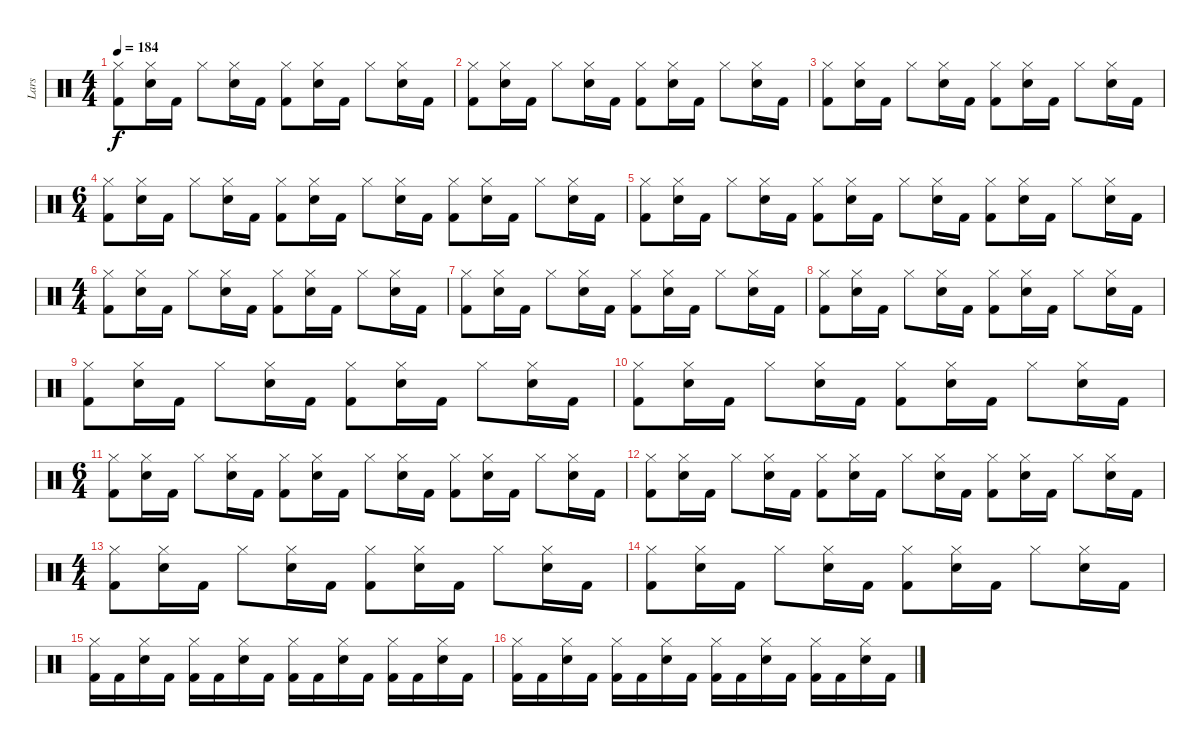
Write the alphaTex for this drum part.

\track ("Lars" "Lars") {instrument percussion}
\staff {score}
\articulation defaults
\ts (4 4)
\tempo 184
\clef neutral
\ks c
("Kick (hit) 2" "Hi-Hat (closed)").8{dy f} ("Snare (hit) 2" "Hi-Hat (closed)").16 "Kick (hit) 2".16 "Hi-Hat (closed)".8 ("Snare (hit) 2" "Hi-Hat (closed)").16 "Kick (hit) 2".16 ("Kick (hit) 2" "Hi-Hat (closed)").8 ("Snare (hit) 2" "Hi-Hat (closed)").16 "Kick (hit) 2".16 "Hi-Hat (closed)".8 ("Snare (hit) 2" "Hi-Hat (closed)").16 "Kick (hit) 2".16 |
("Kick (hit) 2" "Hi-Hat (closed)").8 ("Snare (hit) 2" "Hi-Hat (closed)").16 "Kick (hit) 2".16 "Hi-Hat (closed)".8 ("Snare (hit) 2" "Hi-Hat (closed)").16 "Kick (hit) 2".16 ("Kick (hit) 2" "Hi-Hat (closed)").8 ("Snare (hit) 2" "Hi-Hat (closed)").16 "Kick (hit) 2".16 "Hi-Hat (closed)".8 ("Snare (hit) 2" "Hi-Hat (closed)").16 "Kick (hit) 2".16 |
("Kick (hit) 2" "Hi-Hat (closed)").8 ("Snare (hit) 2" "Hi-Hat (closed)").16 "Kick (hit) 2".16 "Hi-Hat (closed)".8 ("Snare (hit) 2" "Hi-Hat (closed)").16 "Kick (hit) 2".16 ("Kick (hit) 2" "Hi-Hat (closed)").8 ("Snare (hit) 2" "Hi-Hat (closed)").16 "Kick (hit) 2".16 "Hi-Hat (closed)".8 ("Snare (hit) 2" "Hi-Hat (closed)").16 "Kick (hit) 2".16 |
\ts (6 4)
("Kick (hit) 2" "Hi-Hat (closed)").8 ("Snare (hit) 2" "Hi-Hat (closed)").16 "Kick (hit) 2".16 "Hi-Hat (closed)".8 ("Snare (hit) 2" "Hi-Hat (closed)").16 "Kick (hit) 2".16 ("Kick (hit) 2" "Hi-Hat (closed)").8 ("Snare (hit) 2" "Hi-Hat (closed)").16 "Kick (hit) 2".16 "Hi-Hat (closed)".8 ("Snare (hit) 2" "Hi-Hat (closed)").16 "Kick (hit) 2".16 ("Kick (hit) 2" "Hi-Hat (closed)").8 ("Snare (hit) 2" "Hi-Hat (closed)").16 "Kick (hit) 2".16 "Hi-Hat (closed)".8 ("Snare (hit) 2" "Hi-Hat (closed)").16 "Kick (hit) 2".16 |
("Kick (hit) 2" "Hi-Hat (closed)").8 ("Snare (hit) 2" "Hi-Hat (closed)").16 "Kick (hit) 2".16 "Hi-Hat (closed)".8 ("Snare (hit) 2" "Hi-Hat (closed)").16 "Kick (hit) 2".16 ("Kick (hit) 2" "Hi-Hat (closed)").8 ("Snare (hit) 2" "Hi-Hat (closed)").16 "Kick (hit) 2".16 "Hi-Hat (closed)".8 ("Snare (hit) 2" "Hi-Hat (closed)").16 "Kick (hit) 2".16 ("Kick (hit) 2" "Hi-Hat (closed)").8 ("Snare (hit) 2" "Hi-Hat (closed)").16 "Kick (hit) 2".16 "Hi-Hat (closed)".8 ("Snare (hit) 2" "Hi-Hat (closed)").16 "Kick (hit) 2".16 |
\ts (4 4)
("Kick (hit) 2" "Hi-Hat (closed)").8 ("Snare (hit) 2" "Hi-Hat (closed)").16 "Kick (hit) 2".16 "Hi-Hat (closed)".8 ("Snare (hit) 2" "Hi-Hat (closed)").16 "Kick (hit) 2".16 ("Kick (hit) 2" "Hi-Hat (closed)").8 ("Snare (hit) 2" "Hi-Hat (closed)").16 "Kick (hit) 2".16 "Hi-Hat (closed)".8 ("Snare (hit) 2" "Hi-Hat (closed)").16 "Kick (hit) 2".16 |
("Kick (hit) 2" "Hi-Hat (closed)").8 ("Snare (hit) 2" "Hi-Hat (closed)").16 "Kick (hit) 2".16 "Hi-Hat (closed)".8 ("Snare (hit) 2" "Hi-Hat (closed)").16 "Kick (hit) 2".16 ("Kick (hit) 2" "Hi-Hat (closed)").8 ("Snare (hit) 2" "Hi-Hat (closed)").16 "Kick (hit) 2".16 "Hi-Hat (closed)".8 ("Snare (hit) 2" "Hi-Hat (closed)").16 "Kick (hit) 2".16 |
("Kick (hit) 2" "Hi-Hat (closed)").8 ("Snare (hit) 2" "Hi-Hat (closed)").16 "Kick (hit) 2".16 "Hi-Hat (closed)".8 ("Snare (hit) 2" "Hi-Hat (closed)").16 "Kick (hit) 2".16 ("Kick (hit) 2" "Hi-Hat (closed)").8 ("Snare (hit) 2" "Hi-Hat (closed)").16 "Kick (hit) 2".16 "Hi-Hat (closed)".8 ("Snare (hit) 2" "Hi-Hat (closed)").16 "Kick (hit) 2".16 |
("Kick (hit) 2" "Hi-Hat (closed)").8 ("Snare (hit) 2" "Hi-Hat (closed)").16 "Kick (hit) 2".16 "Hi-Hat (closed)".8 ("Snare (hit) 2" "Hi-Hat (closed)").16 "Kick (hit) 2".16 ("Kick (hit) 2" "Hi-Hat (closed)").8 ("Snare (hit) 2" "Hi-Hat (closed)").16 "Kick (hit) 2".16 "Hi-Hat (closed)".8 ("Snare (hit) 2" "Hi-Hat (closed)").16 "Kick (hit) 2".16 |
("Kick (hit) 2" "Hi-Hat (closed)").8 ("Snare (hit) 2" "Hi-Hat (closed)").16 "Kick (hit) 2".16 "Hi-Hat (closed)".8 ("Snare (hit) 2" "Hi-Hat (closed)").16 "Kick (hit) 2".16 ("Kick (hit) 2" "Hi-Hat (closed)").8 ("Snare (hit) 2" "Hi-Hat (closed)").16 "Kick (hit) 2".16 "Hi-Hat (closed)".8 ("Snare (hit) 2" "Hi-Hat (closed)").16 "Kick (hit) 2".16 |
\ts (6 4)
("Kick (hit) 2" "Hi-Hat (closed)").8 ("Snare (hit) 2" "Hi-Hat (closed)").16 "Kick (hit) 2".16 "Hi-Hat (closed)".8 ("Snare (hit) 2" "Hi-Hat (closed)").16 "Kick (hit) 2".16 ("Kick (hit) 2" "Hi-Hat (closed)").8 ("Snare (hit) 2" "Hi-Hat (closed)").16 "Kick (hit) 2".16 "Hi-Hat (closed)".8 ("Snare (hit) 2" "Hi-Hat (closed)").16 "Kick (hit) 2".16 ("Kick (hit) 2" "Hi-Hat (closed)").8 ("Snare (hit) 2" "Hi-Hat (closed)").16 "Kick (hit) 2".16 "Hi-Hat (closed)".8 ("Snare (hit) 2" "Hi-Hat (closed)").16 "Kick (hit) 2".16 |
("Kick (hit) 2" "Hi-Hat (closed)").8 ("Snare (hit) 2" "Hi-Hat (closed)").16 "Kick (hit) 2".16 "Hi-Hat (closed)".8 ("Snare (hit) 2" "Hi-Hat (closed)").16 "Kick (hit) 2".16 ("Kick (hit) 2" "Hi-Hat (closed)").8 ("Snare (hit) 2" "Hi-Hat (closed)").16 "Kick (hit) 2".16 "Hi-Hat (closed)".8 ("Snare (hit) 2" "Hi-Hat (closed)").16 "Kick (hit) 2".16 ("Kick (hit) 2" "Hi-Hat (closed)").8 ("Snare (hit) 2" "Hi-Hat (closed)").16 "Kick (hit) 2".16 "Hi-Hat (closed)".8 ("Snare (hit) 2" "Hi-Hat (closed)").16 "Kick (hit) 2".16 |
\ts (4 4)
("Kick (hit) 2" "Hi-Hat (closed)").8 ("Snare (hit) 2" "Hi-Hat (closed)").16 "Kick (hit) 2".16 "Hi-Hat (closed)".8 ("Snare (hit) 2" "Hi-Hat (closed)").16 "Kick (hit) 2".16 ("Kick (hit) 2" "Hi-Hat (closed)").8 ("Snare (hit) 2" "Hi-Hat (closed)").16 "Kick (hit) 2".16 "Hi-Hat (closed)".8 ("Snare (hit) 2" "Hi-Hat (closed)").16 "Kick (hit) 2".16 |
("Kick (hit) 2" "Hi-Hat (closed)").8 ("Snare (hit) 2" "Hi-Hat (closed)").16 "Kick (hit) 2".16 "Hi-Hat (closed)".8 ("Snare (hit) 2" "Hi-Hat (closed)").16 "Kick (hit) 2".16 ("Kick (hit) 2" "Hi-Hat (closed)").8 ("Snare (hit) 2" "Hi-Hat (closed)").16 "Kick (hit) 2".16 "Hi-Hat (closed)".8 ("Snare (hit) 2" "Hi-Hat (closed)").16 "Kick (hit) 2".16 |
("Kick (hit) 2" "Hi-Hat (closed)").16 "Kick (hit) 2".16 ("Snare (hit) 2" "Hi-Hat (closed)").16 "Kick (hit) 2".16 ("Hi-Hat (closed)" "Kick (hit) 2").16 "Kick (hit) 2".16 ("Snare (hit) 2" "Hi-Hat (closed)").16 "Kick (hit) 2".16 ("Kick (hit) 2" "Hi-Hat (closed)").16 "Kick (hit) 2".16 ("Snare (hit) 2" "Hi-Hat (closed)").16 "Kick (hit) 2".16 ("Hi-Hat (closed)" "Kick (hit) 2").16 "Kick (hit) 2".16 ("Snare (hit) 2" "Hi-Hat (closed)").16 "Kick (hit) 2".16 |
("Kick (hit) 2" "Hi-Hat (closed)").16 "Kick (hit) 2".16 ("Snare (hit) 2" "Hi-Hat (closed)").16 "Kick (hit) 2".16 ("Hi-Hat (closed)" "Kick (hit) 2").16 "Kick (hit) 2".16 ("Snare (hit) 2" "Hi-Hat (closed)").16 "Kick (hit) 2".16 ("Kick (hit) 2" "Hi-Hat (closed)").16 "Kick (hit) 2".16 ("Snare (hit) 2" "Hi-Hat (closed)").16 "Kick (hit) 2".16 ("Hi-Hat (closed)" "Kick (hit) 2").16 "Kick (hit) 2".16 ("Snare (hit) 2" "Hi-Hat (closed)").16 "Kick (hit) 2".16
